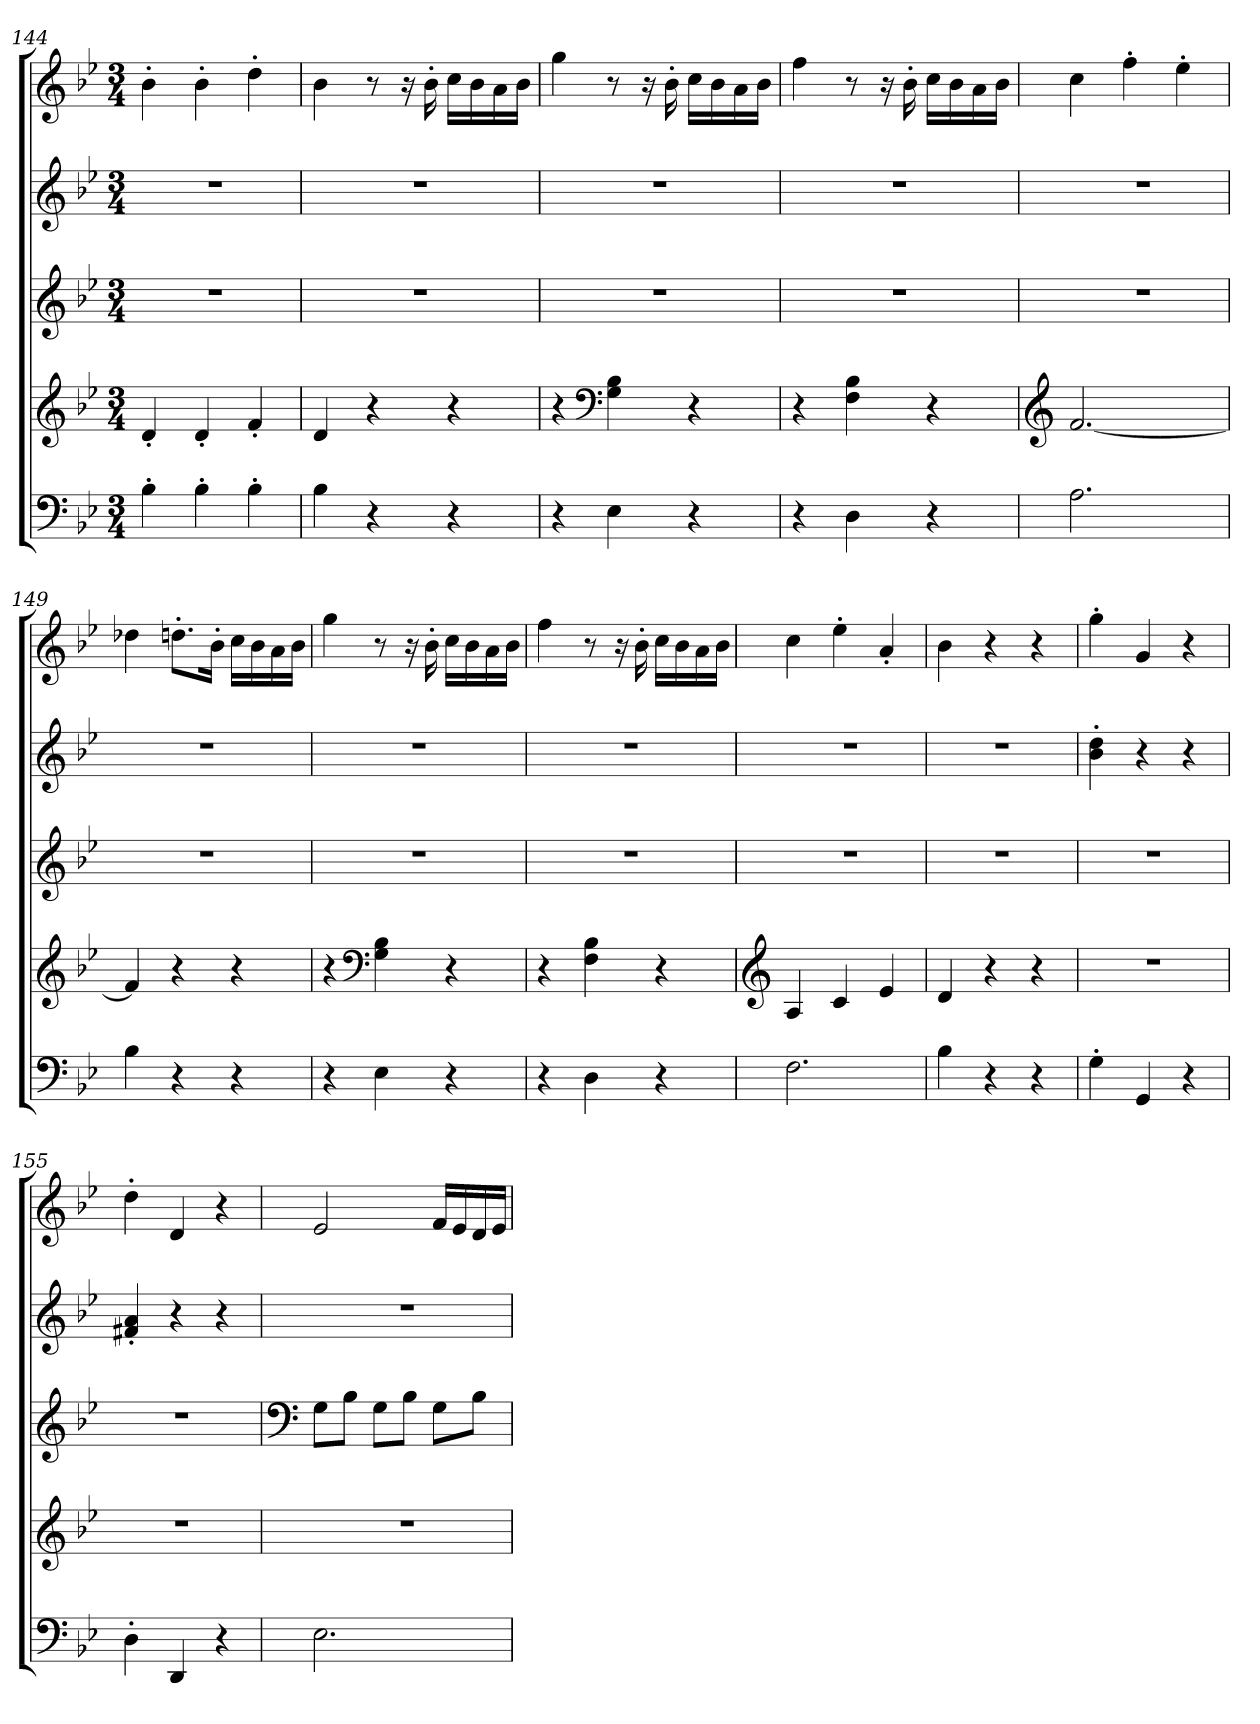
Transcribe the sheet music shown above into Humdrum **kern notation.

**kern	**kern	**kern	**kern	**kern
*part5	*part4	*part3	*part2	*part1
*staff5	*staff4	*staff3	*staff2	*staff1
*clefF4	*clefG2	*clefG2	*clefG2	*clefG2
*k[b-e-]	*k[b-e-]	*k[b-e-]	*k[b-e-]	*k[b-e-]
*M3/4	*M3/4	*M3/4	*M3/4	*M3/4
=144	=144	=144	=144	=144
4B-'\	4d'/	2.r	2.r	4b-'\
4B-'\	4d'/	.	.	4b-'\
4B-'\	4f'/	.	.	4dd'\
!!LO:PB:g=z
=145	=145	=145	=145	=145
*	*	*	*	*MM165
4B-\	4d/	2.r	2.r	4b-\
4r	4r	.	.	8r
.	.	.	.	16r
*	*	*	*	*MM179
.	.	.	.	16b-'\
4r	4r	.	.	16cc\LL
.	.	.	.	16b-\
.	.	.	.	16a\
.	.	.	.	16b-\JJ
=146	=146	=146	=146	=146
4r	4r	2.r	2.r	4gg\
*	*clefF4	*	*	*
4E-\	4G\ 4B-\	.	.	8r
.	.	.	.	16r
.	.	.	.	16b-'\
4r	4r	.	.	16cc\LL
.	.	.	.	16b-\
.	.	.	.	16a\
.	.	.	.	16b-\JJ
=147	=147	=147	=147	=147
4r	4r	2.r	2.r	4ff\
4D\	4F\ 4B-\	.	.	8r
.	.	.	.	16r
.	.	.	.	16b-'\
4r	4r	.	.	16cc\LL
.	.	.	.	16b-\
.	.	.	.	16a\
.	.	.	.	16b-\JJ
=148	=148	=148	=148	=148
*	*clefG2	*	*	*
*	*	*	*	*MM174
2.A\	[2.f/	2.r	2.r	4cc\
.	.	.	.	4ff'\
.	.	.	.	4ee-'\
=149	=149	=149	=149	=149
*	*	*	*	*MM165
4B-\	4f/]	2.r	2.r	4dd-X\
*	*	*	*	*MM158
4r	4r	.	.	8.ddn'\L
*	*	*	*	*MM179
.	.	.	.	16b-'\Jk
4r	4r	.	.	16cc\LL
.	.	.	.	16b-\
.	.	.	.	16a\
.	.	.	.	16b-\JJ
!!LO:LB:g=z
=150	=150	=150	=150	=150
4r	4r	2.r	2.r	4gg\
*	*clefF4	*	*	*
4E-\	4G\ 4B-\	.	.	8r
.	.	.	.	16r
.	.	.	.	16b-'\
4r	4r	.	.	16cc\LL
.	.	.	.	16b-\
.	.	.	.	16a\
.	.	.	.	16b-\JJ
=151	=151	=151	=151	=151
4r	4r	2.r	2.r	4ff\
4D\	4F\ 4B-\	.	.	8r
.	.	.	.	16r
.	.	.	.	16b-'\
4r	4r	.	.	16cc\LL
.	.	.	.	16b-\
.	.	.	.	16a\
.	.	.	.	16b-\JJ
=152	=152	=152	=152	=152
*	*clefG2	*	*	*
*	*	*	*	*MM174
2.F\	4A/	2.r	2.r	4cc\
.	4c/	.	.	4ee-'\
.	4e-/	.	.	4a'/
=153	=153	=153	=153	=153
4B-\	4d/	2.r	2.r	4b-\
4r	4r	.	.	4r
4r	4r	.	.	4r
=154	=154	=154	=154	=154
*	*	*	*	*MM169
4G'\	2.r	2.r	4b-\' 4dd\'	4gg'\
4GG/	.	.	4r	4g/
*	*	*	*	*MM156
4r	.	.	4r	4r
=155	=155	=155	=155	=155
*	*	*	*	*MM167
4D'\	2.r	2.r	4f#X/' 4a/'	4dd'\
4DD/	.	.	4r	4d/
*	*	*	*	*MM111
4r	.	.	4r	4r
!!LO:PB:g=z
=156	=156	=156	=156	=156
*	*	*clefF4	*	*
*	*	*	*	*MM174
2.E-\	2.r	8G\L	2.r	2e-/
.	.	8B-\J	.	.
.	.	8G\L	.	.
.	.	8B-\J	.	.
.	.	8G\L	.	16f/LL
.	.	.	.	16e-/
.	.	8B-\J	.	16d/
.	.	.	.	16e-/JJ
=	=	=	=	=
*-	*-	*-	*-	*-
